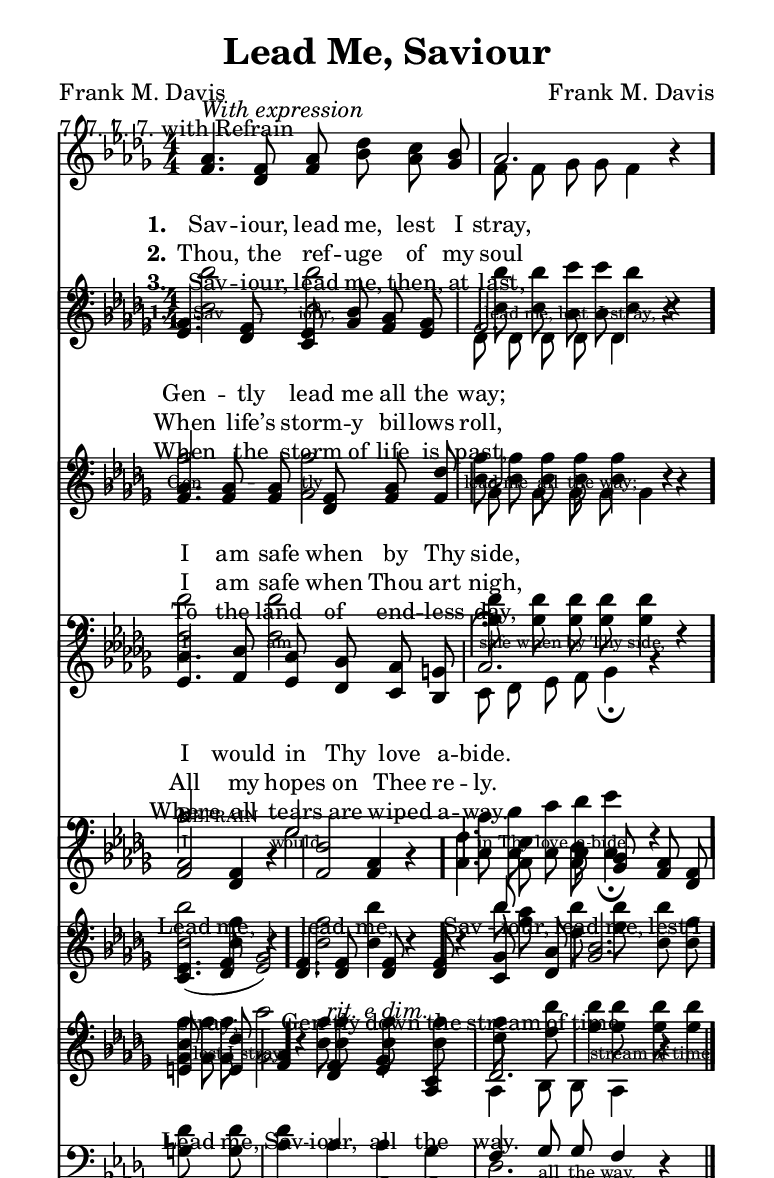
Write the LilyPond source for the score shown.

\include "common/global.ily"
\paper {
  \include "common/paper.ily"
  % expect two warnings about pages out of bounds
#(ly:expect-warning "number of pages is out of bounds")
#(ly:expect-warning "number of pages is out of bounds")
page-count = 1
system-system-spacing.padding = 0
system-system-spacing.basic-distance = 0

}

\header{
  hymnnumber = "234"
  title = "Lead Me, Saviour"
  tunename = ""
  meter = "7. 7. 7. 7. with Refrain"
  poet = "Frank M. Davis" % see https://hymnary.org/text/savior_lead_me_lest_i_stray
  composer = "Frank M. Davis" % see https://hymnary.org/tune/savior_lead_me_lest_i_stray_davis
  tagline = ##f
}

ta = { \tempo 4=80 }
tb = { \tempo 4=40 }

global = {
  \include "common/overrides.ily"
  \override Staff.TimeSignature.style = #'numbered
  \time 4/4
  \override Score.MetronomeMark.transparent = ##t % hide all fermata changes too
  \ta
  \key des \major
  \autoBeamOff
}

notesSoprano = {
\global
\relative c'' {

  aes4.^\markup{\italic { With expression } } f8 aes8 des c bes | aes2. r4 |
  ges4. f8 ees bes' aes ges | f2. r4 |
  aes4. aes8 aes f aes des | bes2. r4 |
  c4. des8 c bes aes g | aes2.\fermata r4 |

  << s^\markup { \small \caps "Refrain" }
  { aes2 f4 r | des'2 aes4 r } >>
  f'4. ees8 des bes aes f | ees4.( f8 ges2) |
  f4. f8 f f ges aes | bes2.
  c8 des | aes4 f^\markup{\italic{rit. e dim.}} ges c, | des2. r4 |

  \bar "|."

}
}

notesAlto = {
\global
\relative e' {

  f4. des8 f bes aes ges | f8 f ges ges f4 r4 |
  ees4. des8 c ges' f ees | des des des des des4 r4 |
  f4. f8 f des f f | ges8 ges ges ges ges4 r4 |
  ees4. f8 ees des c bes | c des ees f \tb ges4\fermata \ta r4 |

  f2 des4 r | f2 f4 r |
  aes4. aes8 aes ges f des | c4.( des8 ees2) |
  des4. des8 des des c des | ges2.
  e8 e | f4 des ees aes, | aes4 bes8 bes aes4 r4 |

}
}

notesTenor = {
\global
\relative a {

  des2 des | des8 des ees ees des4 r |
  aes2 aes | aes8 aes aes aes aes4 r |
  des2 des | des8 des des des des4 r |
  aes2 ees | aes8 bes c des ees4 r |

  des2 aes4 r | aes2 des4 r |
  r4 des8 c des des des aes | aes4 aes8 aes c2 |
  r4 aes8 aes aes aes aes des | des4 des8 des des4
  des8 des | des4 aes aes ges | f4 ges8 ges f4 r |

}
}

notesBass = {
\global
\relative f {

  des2 des | des8 des c c des4 r |
  aes'2 aes, | des8 des des des des4 r |
  des2 des | ges8 ges ges ges ges4 r |
  aes2 ees | aes,8 aes aes aes aes4_\fermata r4 |

  des2 des4 r | des2 des4 r |
  r4 des'8 aes f ges des des | aes4 aes8 aes aes2 |
  r4 des8 des des des ees f | ges4 ges8 ges ges4
  g8 g | aes4 aes aes, aes | des2. r4 |

}
}

Refrain = \lyricmode {

Lead me, lead me, \bar "."
Sav -- iour, lead me, lest I stray; __ \bar "."
Gen -- tly down the stream of time \bar "."
Lead me, Sav -- iour, all the way. \bar "."

}

wordsA = \lyricmode {
\set stanza = "1."

Sav -- iour, lead me, lest I stray, \bar "."
Gen -- tly lead me all the way; \bar "."
I am safe when by Thy side, \bar "."
I would in Thy love a -- bide. \bar "."

}

wordsB = \lyricmode {
\set stanza = "2."

Thou, the ref -- uge of my soul
When life’s storm -- y bil -- lows roll,
I am safe when Thou art nigh,
All my hopes on Thee re -- ly.

\Refrain

}

wordsC = \lyricmode {
\set stanza = "3."

Sav -- iour, lead me, then, at last,
When the storm of life is past,
To the land of end -- less day,
Where all tears are wiped a -- way.

}

underWords = \lyricmode {
\override LyricText.font-size = #-2
\override LyricHyphen.thickness = #0.7
\set stanza = \markup { \small "1." }

Sav -- iour, lead me, lest I stray,
Gen -- tly lead me all the way;
I am safe when by Thy side,
I would in Thy love a -- bide.

\repeat unfold 11 \skip 4
lest I stray;
\repeat unfold 7 \skip 4
stream of time,
\repeat unfold 7 \skip 4
all the way.

}

\score {
  \context ChoirStaff <<
    \context Staff = upper <<
      \set Staff.autoBeaming = ##f
      \set ChoirStaff.systemStartDelimiter = #'SystemStartBar
      \set ChoirStaff.printPartCombineTexts = ##f
      \partcombine #'(2 . 11) \notesSoprano \notesAlto
      \context NullVoice = sopranos { \voiceOne << \notesSoprano >> }
      \context Lyrics = one   \lyricsto sopranos \wordsA
      \context Lyrics = two   \lyricsto sopranos \wordsB
      \context Lyrics = three \lyricsto sopranos \wordsC
    >>
    \context Staff = men <<
      \set Staff.autoBeaming = ##f
      \clef bass
      \set ChoirStaff.printPartCombineTexts = ##f
      \partcombine #'(2 . 11) \notesTenor \notesBass
      \context NullVoice = tenors { \voiceOne << \notesTenor >> }
      \context Lyrics = four \with { alignAboveContext = men } \lyricsto tenors \underWords
    >>
  >>
  \layout {
    \include "common/layout.ily"
  }
  #(cond ((ly:get-option 'eog-midi-permitted) #{ \midi{
    \include "common/midi.ily"
  } #}))
}

\version "2.19.49"  % necessary for upgrading to future LilyPond versions.

% vi:set et ts=2 sw=2 ai nocindent syntax=lilypond:
